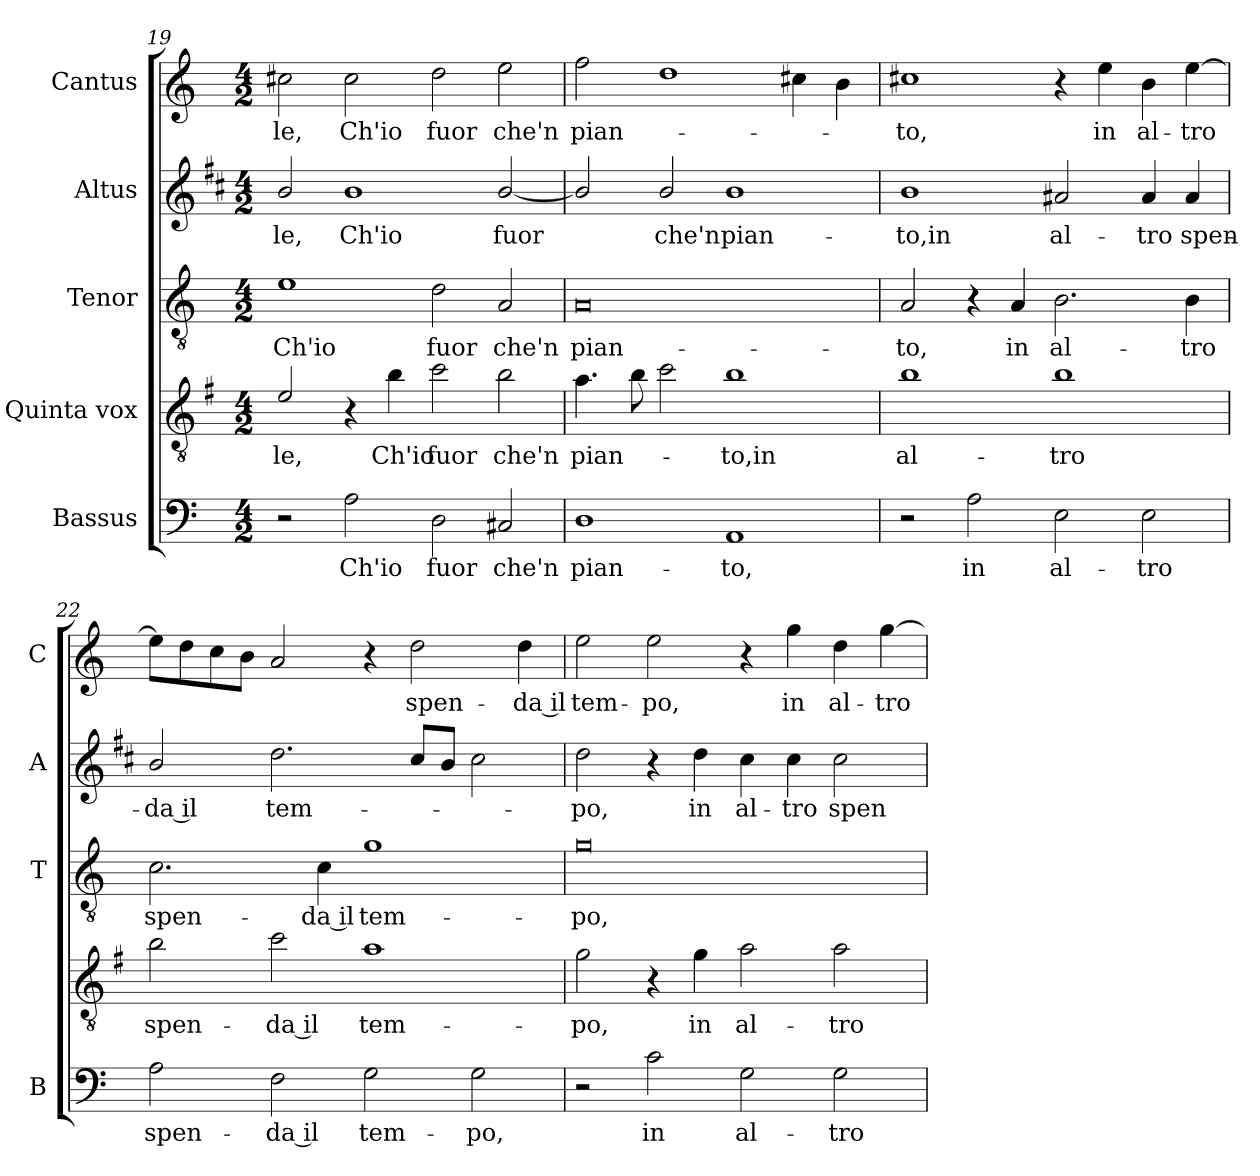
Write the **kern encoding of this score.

**kern	**text	**kern	**text	**kern	**text	**kern	**text	**kern	**text
*part5	*part5	*part4	*part4	*part3	*part3	*part2	*part2	*part1	*part1
*staff5	*staff5	*staff4	*staff4	*staff3	*staff3	*staff2	*staff2	*staff1	*staff1
*I"Bassus	*	*I"Quinta vox	*	*I"Tenor	*	*I"Altus	*	*I"Cantus	*
*I'B	*	*	*	*I'T	*	*I'A	*	*I'C	*
*clefF4	*	*clefGv2	*	*clefGv2	*	*clefG2	*	*clefG2	*
*	*	*ITrd4c7	*	*	*	*ITrd1c2	*	*	*
*k[]	*	*k[]	*	*k[]	*	*k[]	*	*k[]	*
*C:	*	*C:	*	*C:	*	*C:	*	*C:	*
*M4/2	*	*M4/2	*	*M4/2	*	*M4/2	*	*M4/2	*
=19	=19	=19	=19	=19	=19	=19	=19	=19	=19
!	!	!	!LO:LY:b	!	!LO:LY:b	!	!LO:LY:b	!	!LO:LY:b
2r	.	2A/	-le,	1e	Ch'io	2a/	-le,	2cc#X\	-le,
!	!LO:LY:b	!	!	!	!	!	!LO:LY:b	!	!LO:LY:b
2A\	Ch'io	4r	.	.	.	1a	Ch'io	2cc#\	Ch'io
!	!	!	!LO:LY:b	!	!	!	!	!	!
.	.	4e\	Ch'io	.	.	.	.	.	.
!	!LO:LY:b	!	!LO:LY:b	!	!LO:LY:b	!	!	!	!LO:LY:b
2D\	fuor	2f\	fuor	2d\	fuor	.	.	2dd\	fuor
!	!LO:LY:b	!	!LO:LY:b	!	!LO:LY:b	!	!LO:LY:b	!	!LO:LY:b
2C#X/	che'n	2e\	che'n	2A/	che'n	[2a/	fuor	2ee\	che'n
!!LO:LB:g=z
=20	=20	=20	=20	=20	=20	=20	=20	=20	=20
!	!LO:LY:b	!	!LO:LY:b	!	!LO:LY:b	!	!	!	!LO:LY:b
1D	pian-	4.d\	pian-	0A	pian-	2a/]	.	2ff\	pian-
.	.	8e\	.	.	.	.	.	.	.
!	!	!	!	!	!	!	!LO:LY:b	!	!
.	.	2f\	.	.	.	2a/	che'n	1dd	.
!	!LO:LY:b	!	!LO:LY:b	!	!	!	!LO:LY:b	!	!
1AA	-to,	1e	-to,in	.	.	1a	pian-	.	.
.	.	.	.	.	.	.	.	4cc#X\	.
.	.	.	.	.	.	.	.	4b\	.
=21	=21	=21	=21	=21	=21	=21	=21	=21	=21
!	!	!	!LO:LY:b	!	!LO:LY:b	!	!LO:LY:b	!	!LO:LY:b
2r	.	1e	al-	2A/	-to,	1a	-to,in	1cc#X	-to,
!	!LO:LY:b	!	!	!	!	!	!	!	!
2A\	in	.	.	4r	.	.	.	.	.
!	!	!	!	!	!LO:LY:b	!	!	!	!
.	.	.	.	4A/	in	.	.	.	.
!	!LO:LY:b	!	!LO:LY:b	!	!LO:LY:b	!	!LO:LY:b	!	!
2E\	al-	1e	-tro	2.B\	al-	2g#X/	al-	4r	.
!	!	!	!	!	!	!	!	!	!LO:LY:b
.	.	.	.	.	.	.	.	4ee\	in
!	!LO:LY:b	!	!	!	!	!	!LO:LY:b	!	!LO:LY:b
2E\	-tro	.	.	.	.	4g#/	-tro	4b\	al-
!	!	!	!	!	!LO:LY:b	!	!LO:LY:b	!	!LO:LY:b
.	.	.	.	4B\	-tro	4g#/	spen-	[4ee\	-tro
=22	=22	=22	=22	=22	=22	=22	=22	=22	=22
!	!LO:LY:b	!	!LO:LY:b	!	!LO:LY:b	!	!LO:LY:b	!	!
2A\	spen-	2e\	spen-	2.c\	spen-	2a/	-da il	8ee\L]	.
.	.	.	.	.	.	.	.	8dd\	.
.	.	.	.	.	.	.	.	8cc\	.
.	.	.	.	.	.	.	.	8b\J	.
!	!LO:LY:b	!	!LO:LY:b	!	!	!	!LO:LY:b	!	!
2F\	-da il	2f\	-da il	.	.	2.cc\	tem-	2a/	.
!	!	!	!	!	!LO:LY:b	!	!	!	!
.	.	.	.	4c\	-da il	.	.	.	.
!	!LO:LY:b	!	!LO:LY:b	!	!LO:LY:b	!	!	!	!
2G\	tem-	1d	tem-	1g	tem-	.	.	4r	.
!	!	!	!	!	!	!	!	!	!LO:LY:b
.	.	.	.	.	.	8b/L	.	2dd\	spen-
.	.	.	.	.	.	8a/J	.	.	.
!	!LO:LY:b	!	!	!	!	!	!	!	!
2G\	-po,	.	.	.	.	2b\	.	.	.
!	!	!	!	!	!	!	!	!	!LO:LY:b
.	.	.	.	.	.	.	.	4dd\	-da il
=23	=23	=23	=23	=23	=23	=23	=23	=23	=23
!	!	!	!LO:LY:b	!	!LO:LY:b	!	!LO:LY:b	!	!LO:LY:b
2r	.	2c\	-po,	0g	-po,	2cc\	-po,	2ee\	tem-
!	!LO:LY:b	!	!	!	!	!	!	!	!LO:LY:b
2c\	in	4r	.	.	.	4r	.	2ee\	-po,
!	!	!	!LO:LY:b	!	!	!	!LO:LY:b	!	!
.	.	4c\	in	.	.	4cc\	in	.	.
!	!LO:LY:b	!	!LO:LY:b	!	!	!	!LO:LY:b	!	!
2G\	al-	2d\	al-	.	.	4b\	al-	4r	.
!	!	!	!	!	!	!	!LO:LY:b	!	!LO:LY:b
.	.	.	.	.	.	4b\	-tro	4gg\	in
!	!LO:LY:b	!	!LO:LY:b	!	!	!	!LO:LY:b	!	!LO:LY:b
2G\	-tro	2d\	-tro	.	.	2b\	spen-	4dd\	al-
!	!	!	!	!	!	!	!	!	!LO:LY:b
.	.	.	.	.	.	.	.	[4gg\	-tro
=	=	=	=	=	=	=	=	=	=
*-	*-	*-	*-	*-	*-	*-	*-	*-	*-
